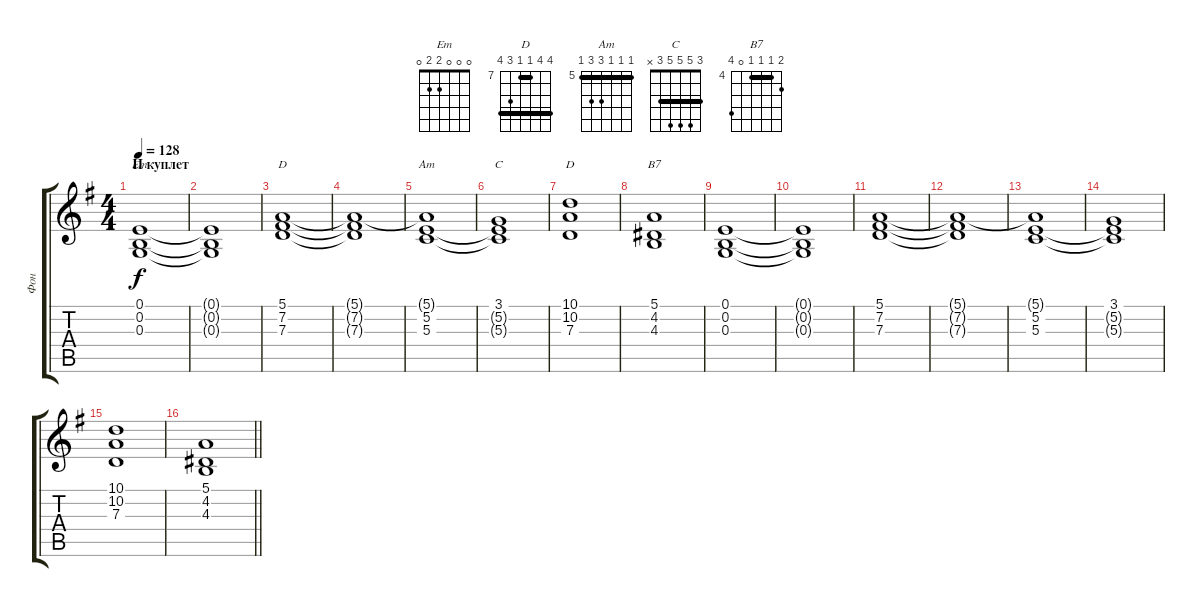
\track ("Фон" "Фон") {instrument pad2warm}
\staff {score tabs}
\tuning (E4 B3 G3 D3 A2 E2) {hide}
\chord ("Em" 0 0 0 2 2 0)
\chord ("D" 5 7 7 7 5 x) {firstfret 5 barre 5}
\chord ("Am" 5 5 5 7 7 5) {firstfret 5 barre 5}
\chord ("C" 3 5 5 5 3 x) {barre 3}
\chord ("D" 10 10 7 7 9 10) {firstfret 7 barre (7 10)}
\chord ("B7" 5 4 4 4 0 7) {firstfret 4 barre 4}
\ts (4 4)
\section ("" "II куплет")
\tempo 128
\clef g2
\ks eminor
(0.1 0.2 0.3).1{ch "Em" dy f} |
(0.1{t} 0.2{t} 0.3{t}).1 |
(5.1 7.2 7.3).1{ch "D"} |
(5.1{t} 7.2{t} 7.3{t}).1 |
(5.1{t} 5.2 5.3).1{ch "Am"} |
(3.1 5.2{t} 5.3{t}).1{ch "C"} |
(10.1 10.2 7.3).1{ch "D"} |
(5.1 4.2 4.3).1{ch "B7"} |
(0.1 0.2 0.3).1 |
(0.1{t} 0.2{t} 0.3{t}).1 |
(5.1 7.2 7.3).1 |
(5.1{t} 7.2{t} 7.3{t}).1 |
(5.1{t} 5.2 5.3).1 |
(3.1 5.2{t} 5.3{t}).1 |
(10.1 10.2 7.3).1 |
\barLineRight lightlight
(5.1 4.2 4.3).1
